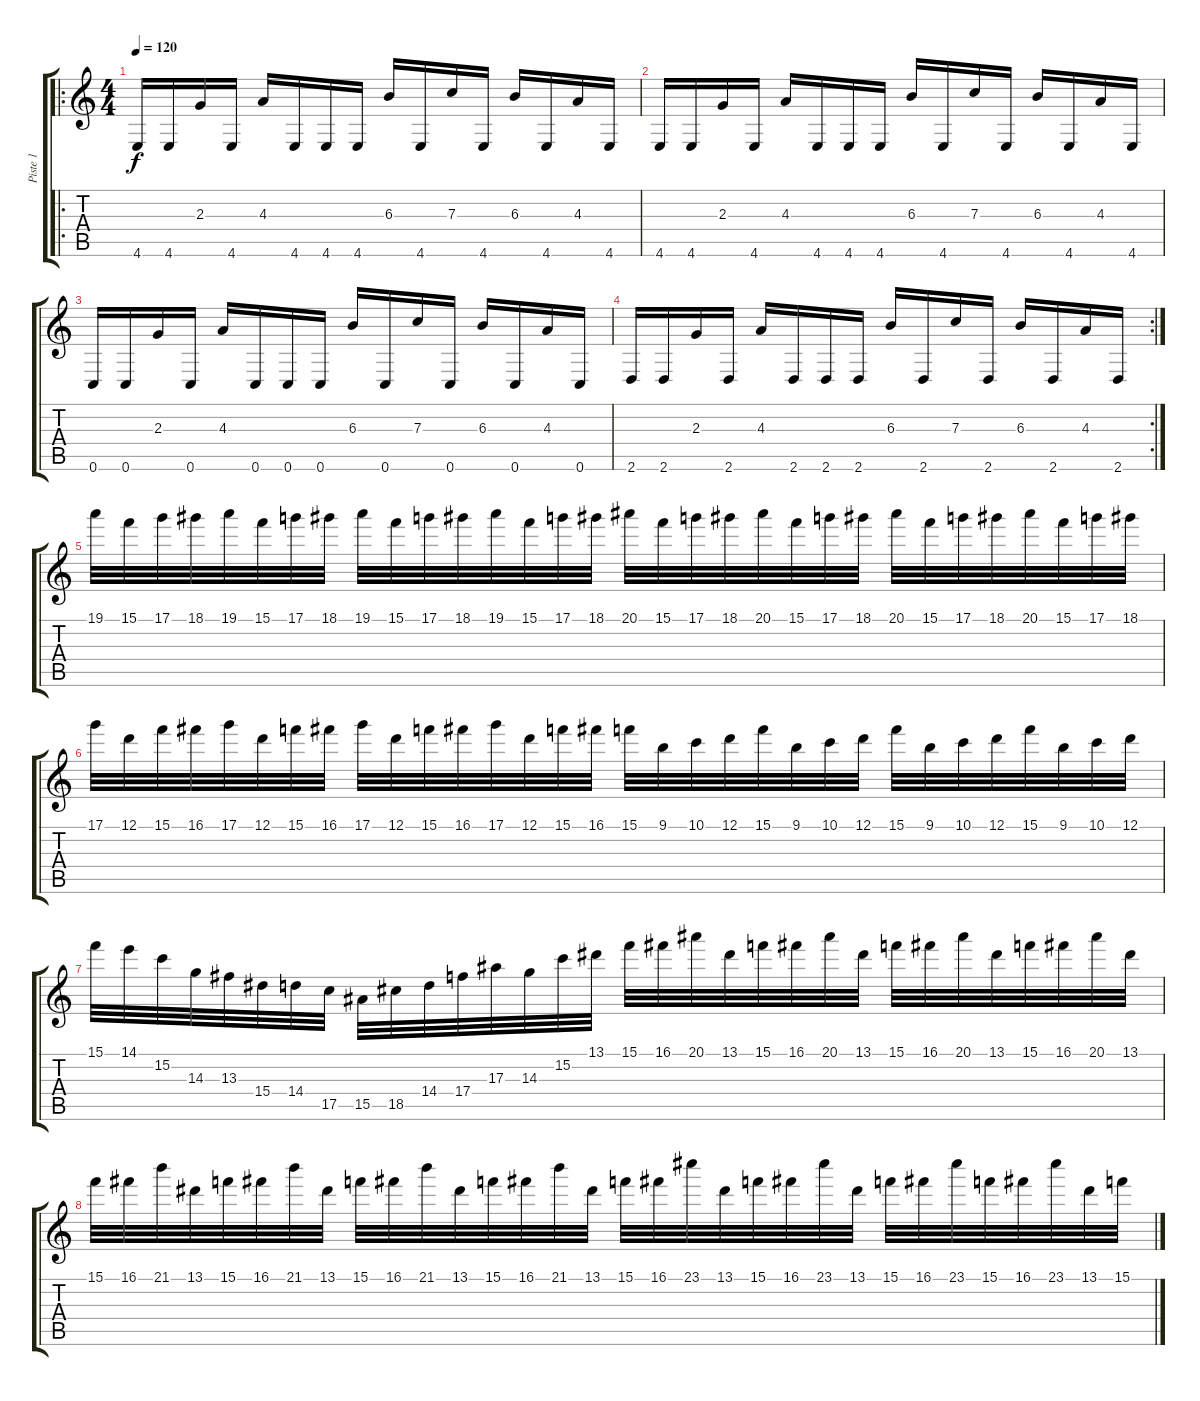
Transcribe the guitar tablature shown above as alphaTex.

\track ("Piste 1" "Piste 1") {instrument distortionguitar}
\staff {score tabs}
\tuning (D4 A3 F3 C3 G2 C2) {hide}
\ro
\ts (4 4)
\tempo 120
\clef g2
\ks c
4.6.16{dy f} 4.6.16 2.3.16 4.6.16 4.3.16 4.6.16 4.6.16 4.6.16 6.3.16 4.6.16 7.3.16 4.6.16 6.3.16 4.6.16 4.3.16 4.6.16 |
4.6.16 4.6.16 2.3.16 4.6.16 4.3.16 4.6.16 4.6.16 4.6.16 6.3.16 4.6.16 7.3.16 4.6.16 6.3.16 4.6.16 4.3.16 4.6.16 |
0.6.16 0.6.16 2.3.16 0.6.16 4.3.16 0.6.16 0.6.16 0.6.16 6.3.16 0.6.16 7.3.16 0.6.16 6.3.16 0.6.16 4.3.16 0.6.16 |
\rc 2
2.6.16 2.6.16 2.3.16 2.6.16 4.3.16 2.6.16 2.6.16 2.6.16 6.3.16 2.6.16 7.3.16 2.6.16 6.3.16 2.6.16 4.3.16 2.6.16 |
19.1.32 15.1.32 17.1.32 18.1.32 19.1.32 15.1.32 17.1.32 18.1.32 19.1.32 15.1.32 17.1.32 18.1.32 19.1.32 15.1.32 17.1.32 18.1.32 20.1.32 15.1.32 17.1.32 18.1.32 20.1.32 15.1.32 17.1.32 18.1.32 20.1.32 15.1.32 17.1.32 18.1.32 20.1.32 15.1.32 17.1.32 18.1.32 |
17.1.32 12.1.32 15.1.32 16.1.32 17.1.32 12.1.32 15.1.32 16.1.32 17.1.32 12.1.32 15.1.32 16.1.32 17.1.32 12.1.32 15.1.32 16.1.32 15.1.32 9.1.32 10.1.32 12.1.32 15.1.32 9.1.32 10.1.32 12.1.32 15.1.32 9.1.32 10.1.32 12.1.32 15.1.32 9.1.32 10.1.32 12.1.32 |
15.1.32 14.1.32 15.2.32 14.3.32 13.3.32 15.4.32 14.4.32 17.5.32 15.5.32 18.5.32 14.4.32 17.4.32 17.3.32 14.3.32 15.2.32 13.1.32 15.1.32 16.1.32 20.1.32 13.1.32 15.1.32 16.1.32 20.1.32 13.1.32 15.1.32 16.1.32 20.1.32 13.1.32 15.1.32 16.1.32 20.1.32 13.1.32 |
15.1.32 16.1.32 21.1.32 13.1.32 15.1.32 16.1.32 21.1.32 13.1.32 15.1.32 16.1.32 21.1.32 13.1.32 15.1.32 16.1.32 21.1.32 13.1.32 15.1.32 16.1.32 23.1.32 13.1.32 15.1.32 16.1.32 23.1.32 13.1.32 15.1.32 16.1.32 23.1.32 15.1.32 16.1.32 23.1.32 13.1.32 15.1.32
